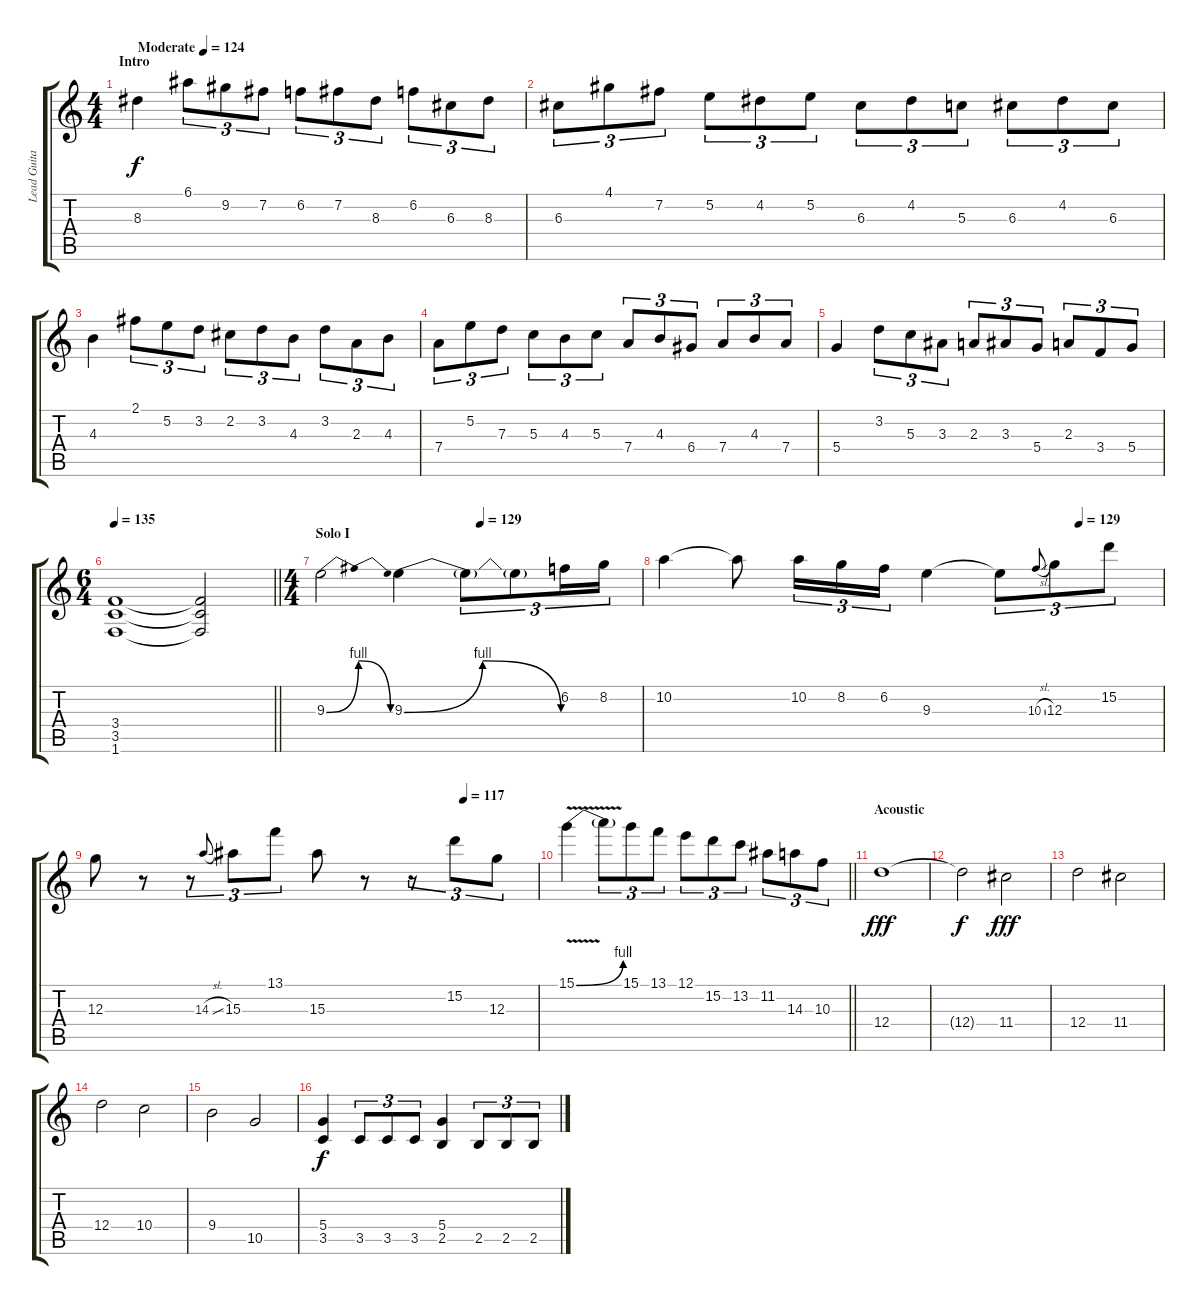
\track ("Lead Guitar (Dave Mustaine)" "Lead Guita") {instrument overdrivenguitar}
\staff {score tabs}
\tuning (E4 B3 G3 D3 A2 E2) {hide}
\ts (4 4)
\section ("" "Intro")
\tempo (124 "Moderate")
\clef g2
\ks c
8.3.4{dy f instrument overdrivenguitar} 6.1.8{tu (3 2)} 9.2.8{tu (3 2)} 7.2.8{tu (3 2)} 6.2.8{tu (3 2)} 7.2.8{tu (3 2)} 8.3.8{tu (3 2)} 6.2.8{tu (3 2)} 6.3.8{tu (3 2)} 8.3.8{tu (3 2)} |
6.3.8{tu (3 2)} 4.1.8{tu (3 2)} 7.2.8{tu (3 2)} 5.2.8{tu (3 2)} 4.2.8{tu (3 2)} 5.2.8{tu (3 2)} 6.3.8{tu (3 2)} 4.2.8{tu (3 2)} 5.3.8{tu (3 2)} 6.3.8{tu (3 2)} 4.2.8{tu (3 2)} 6.3.8{tu (3 2)} |
4.3.4 2.1.8{tu (3 2)} 5.2.8{tu (3 2)} 3.2.8{tu (3 2)} 2.2.8{tu (3 2)} 3.2.8{tu (3 2)} 4.3.8{tu (3 2)} 3.2.8{tu (3 2)} 2.3.8{tu (3 2)} 4.3.8{tu (3 2)} |
7.4.8{tu (3 2)} 5.2.8{tu (3 2)} 7.3.8{tu (3 2)} 5.3.8{tu (3 2)} 4.3.8{tu (3 2)} 5.3.8{tu (3 2)} 7.4.8{tu (3 2)} 4.3.8{tu (3 2)} 6.4.8{tu (3 2)} 7.4.8{tu (3 2)} 4.3.8{tu (3 2)} 7.4.8{tu (3 2)} |
5.4.4 3.2.8{tu (3 2)} 5.3.8{tu (3 2)} 3.3.8{tu (3 2)} 2.3.8{tu (3 2)} 3.3.8{tu (3 2)} 5.4.8{tu (3 2)} 2.3.8{tu (3 2)} 3.4.8{tu (3 2)} 5.4.8{tu (3 2)} |
\ts (6 4)
\tempo 135
\barLineRight lightlight
(3.4 3.5 1.6).1 (3.4{t} 3.5{t} 1.6{t}).2 |
\ts (4 4)
\section ("" "Solo I")
\tempo (129 0.5)
9.3{be (bendrelease 0 0 9 4 45 4 60 0)}.2 9.3{be (bendrelease 0 0 10 4 50 4 60 0)}.4 9.3{t}.8{tu (3 2)} 9.3{t}.8{tu (3 2)} 6.2.16{tu (3 2)} 8.2.16{tu (3 2)} |
\tempo (129 0.8333333333333334)
10.2.4 10.2{t}.8 10.2.16{tu (3 2)} 8.2.16{tu (3 2)} 6.2.16{tu (3 2)} 9.3.4 9.3{t}.8{tu (3 2)} 10.3{sl}.8{gr onbeat} 12.3.8{tu (3 2)} 15.2.8{tu (3 2)} |
\tempo (117 0.8333333333333334)
12.3.8 r.8 r.8{tu (3 2)} 14.3{sl}.8{gr onbeat} 15.3.8{tu (3 2)} 13.1.8{tu (3 2)} 15.3.8 r.8 r.8{tu (3 2)} 15.2.8{tu (3 2)} 12.3.8{tu (3 2)} |
\barLineRight lightlight
15.1{be (bend 0 0 60 4) v}.4 15.1{t}.8{tu (3 2)} 15.1.8{tu (3 2)} 13.1.8{tu (3 2)} 12.1.8{tu (3 2)} 15.2.8{tu (3 2)} 13.2.8{tu (3 2)} 11.2.8{tu (3 2)} 14.3.8{tu (3 2)} 10.3.8{tu (3 2)} |
\section ("" "Acoustic")
12.4.1{dy fff} |
12.4{t}.2{dy f} 11.4.2{dy fff} |
12.4.2 11.4.2 |
12.4.2 10.4.2 |
9.4.2 10.5.2 |
(5.4 3.5).4{dy f} 3.5.8{tu (3 2)} 3.5.8{tu (3 2)} 3.5.8{tu (3 2)} (5.4 2.5).4 2.5.8{tu (3 2)} 2.5.8{tu (3 2)} 2.5.8{tu (3 2)}
